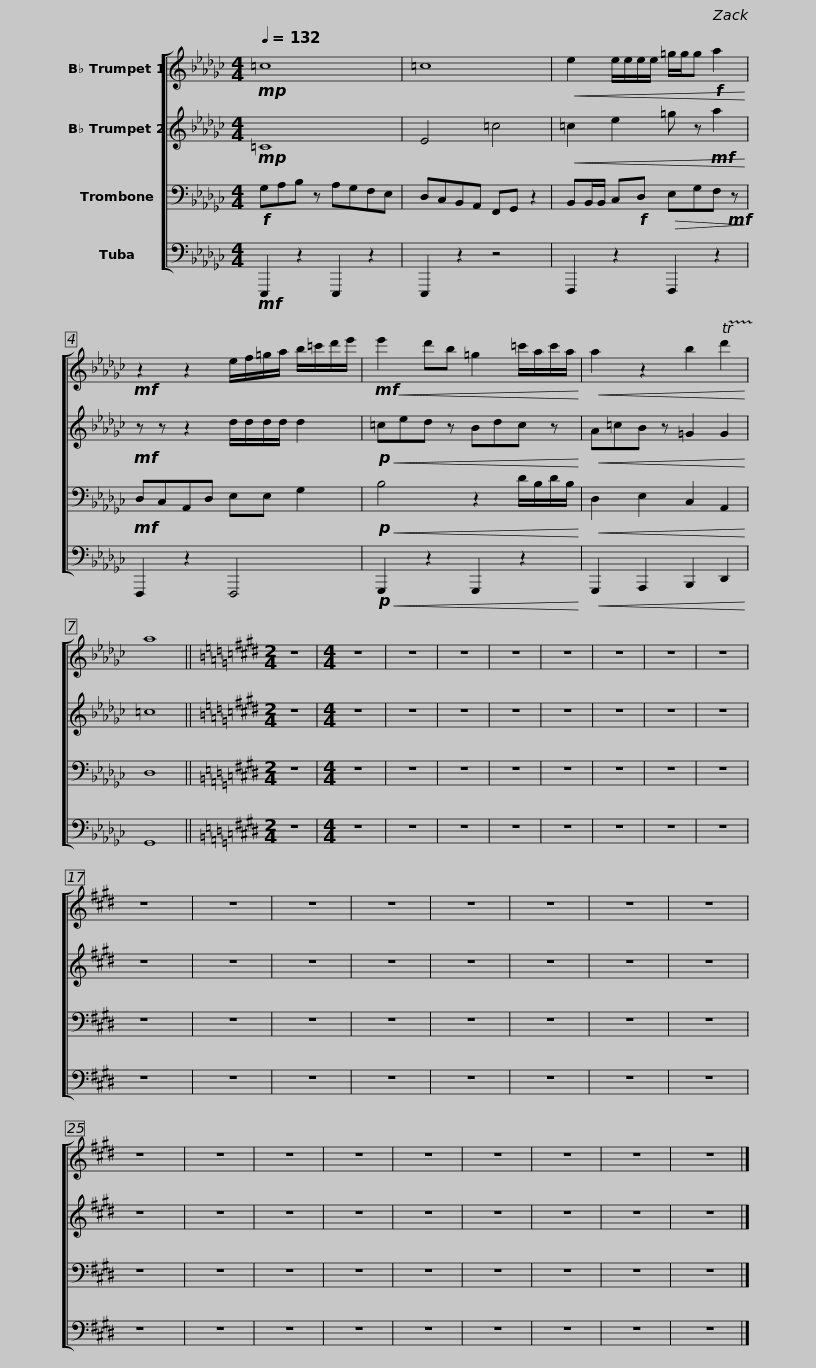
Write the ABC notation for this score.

X:1
%%score [ 1 2 3 4 ]
L:1/8
Q:1/4=132
M:4/4
I:linebreak $
K:Gb
V:1 treble transpose=-2
V:2 treble transpose=-2
V:3 bass
V:4 bass
V:1
[K:Gb]!mp! =c8 | =c8 |!<(! e2 e/e/e/e/ =g/g/g!f! a2!<)! |$!mf! z2 z2 e/f/=g/a/ b/=c'/d'/e'/ |!mf!!<(! e'2 d'b =g2 =c'/a/c'/a/!<)! | %5
!<(! a2 z2 b2 !trill(!Td'2!trill)!!<)! | a8 ||$[K:E][M:2/4] z4 |[M:4/4] z8 | z8 | %10
 z8 | z8 | z8 | z8 | z8 | %15
 z8 | z8 | z8 | z8 | z8 | %20
 z8 | z8 | z8 | z8 |$ z8 | %25
 z8 | z8 | z8 | z8 | z8 | %30
 z8 | z8 | z8 |] %33
V:2
[K:Gb]!mp! =C8 | E4 =c4 |!<(! =c2 e2 =g z!mf! a2!<)! |$!mf! z z z2 d/d/d/d/ d2 |!p!!<(! =ced z Bdc z!<)! | %5
!<(! A=cB z =G2 G2!<)! | =c8 ||$[K:E][M:2/4] z4 |[M:4/4] z8 | z8 | %10
 z8 | z8 | z8 | z8 | z8 | %15
 z8 | z8 | z8 | z8 | z8 | %20
 z8 | z8 | z8 | z8 |$ z8 | %25
 z8 | z8 | z8 | z8 | z8 | %30
 z8 | z8 | z8 |] %33
V:3
!f! G,A,B, z A,G,F,E, | D,C,B,,A,, F,,G,, z2 | B,,B,,/B,,/ C,!f!D,!>(! E,G,F,!mf! z!>)! |$!mf! D,C,A,,D, E,E, G,2 |!p!!<(! B,4 z2 D/B,/D/B,/!<)! | %5
!<(! D,2 E,2 C,2 A,,2!<)! | D,8 ||$[K:E][M:2/4] z4 |[M:4/4] z8 | z8 | %10
 z8 | z8 | z8 | z8 | z8 | %15
 z8 | z8 | z8 | z8 | z8 | %20
 z8 | z8 | z8 | z8 |$ z8 | %25
 z8 | z8 | z8 | z8 | z8 | %30
 z8 | z8 | z8 |] %33
V:4
!mf! E,,,2 z2 E,,,2 z2 | E,,,2 z2 z4 | F,,,2 z2 F,,,2 z2 |$ F,,,2 z2 F,,,4 |!p!!<(! G,,,2 z2 G,,,2 z2!<)! | %5
!<(! G,,,2 A,,,2 B,,,2 D,,2!<)! | G,,8 ||$[K:E][M:2/4] z4 |[M:4/4] z8 | z8 | %10
 z8 | z8 | z8 | z8 | z8 | %15
 z8 | z8 | z8 | z8 | z8 | %20
 z8 | z8 | z8 | z8 |$ z8 | %25
 z8 | z8 | z8 | z8 | z8 | %30
 z8 | z8 | z8 |] %33
